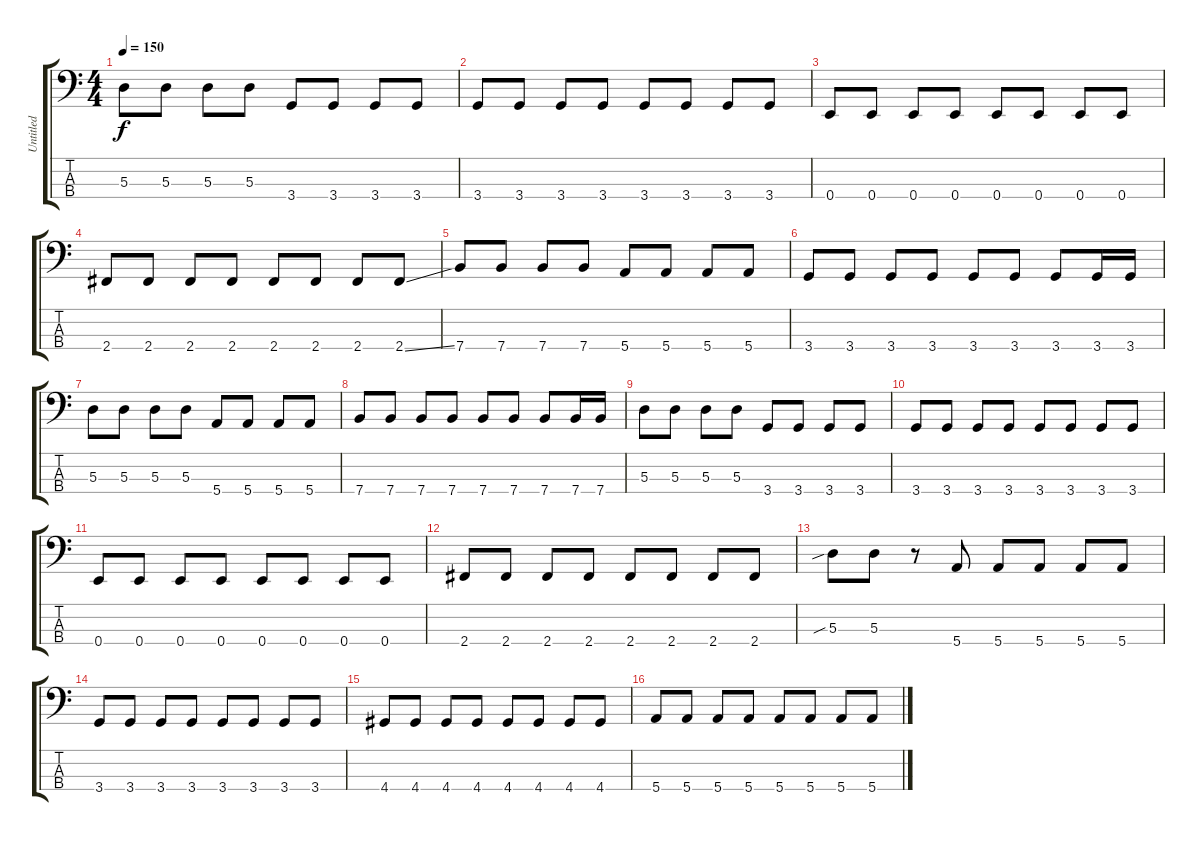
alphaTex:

\track ("Untitled" "Untitled") {instrument electricbassfinger}
\staff {score tabs}
\tuning (G2 D2 A1 E1) {hide}
\ts (4 4)
\tempo 150
\clef f4
\ks c
5.3.8{dy f} 5.3.8 5.3.8 5.3.8 3.4.8 3.4.8 3.4.8 3.4.8 |
3.4.8 3.4.8 3.4.8 3.4.8 3.4.8 3.4.8 3.4.8 3.4.8 |
0.4.8 0.4.8 0.4.8 0.4.8 0.4.8 0.4.8 0.4.8 0.4.8 |
2.4.8 2.4.8 2.4.8 2.4.8 2.4.8 2.4.8 2.4.8 2.4{ss}.8 |
7.4.8 7.4.8 7.4.8 7.4.8 5.4.8 5.4.8 5.4.8 5.4.8 |
3.4.8 3.4.8 3.4.8 3.4.8 3.4.8 3.4.8 3.4.8 3.4.16 3.4.16 |
5.3.8 5.3.8 5.3.8 5.3.8 5.4.8 5.4.8 5.4.8 5.4.8 |
7.4.8 7.4.8 7.4.8 7.4.8 7.4.8 7.4.8 7.4.8 7.4.16 7.4.16 |
5.3.8 5.3.8 5.3.8 5.3.8 3.4.8 3.4.8 3.4.8 3.4.8 |
3.4.8 3.4.8 3.4.8 3.4.8 3.4.8 3.4.8 3.4.8 3.4.8 |
0.4.8 0.4.8 0.4.8 0.4.8 0.4.8 0.4.8 0.4.8 0.4.8 |
2.4.8 2.4.8 2.4.8 2.4.8 2.4.8 2.4.8 2.4.8 2.4.8 |
5.3{sib}.8 5.3.8 r.8 5.4.8 5.4.8 5.4.8 5.4.8 5.4.8 |
3.4.8 3.4.8 3.4.8 3.4.8 3.4.8 3.4.8 3.4.8 3.4.8 |
4.4.8 4.4.8 4.4.8 4.4.8 4.4.8 4.4.8 4.4.8 4.4.8 |
5.4.8 5.4.8 5.4.8 5.4.8 5.4.8 5.4.8 5.4.8 5.4.8
